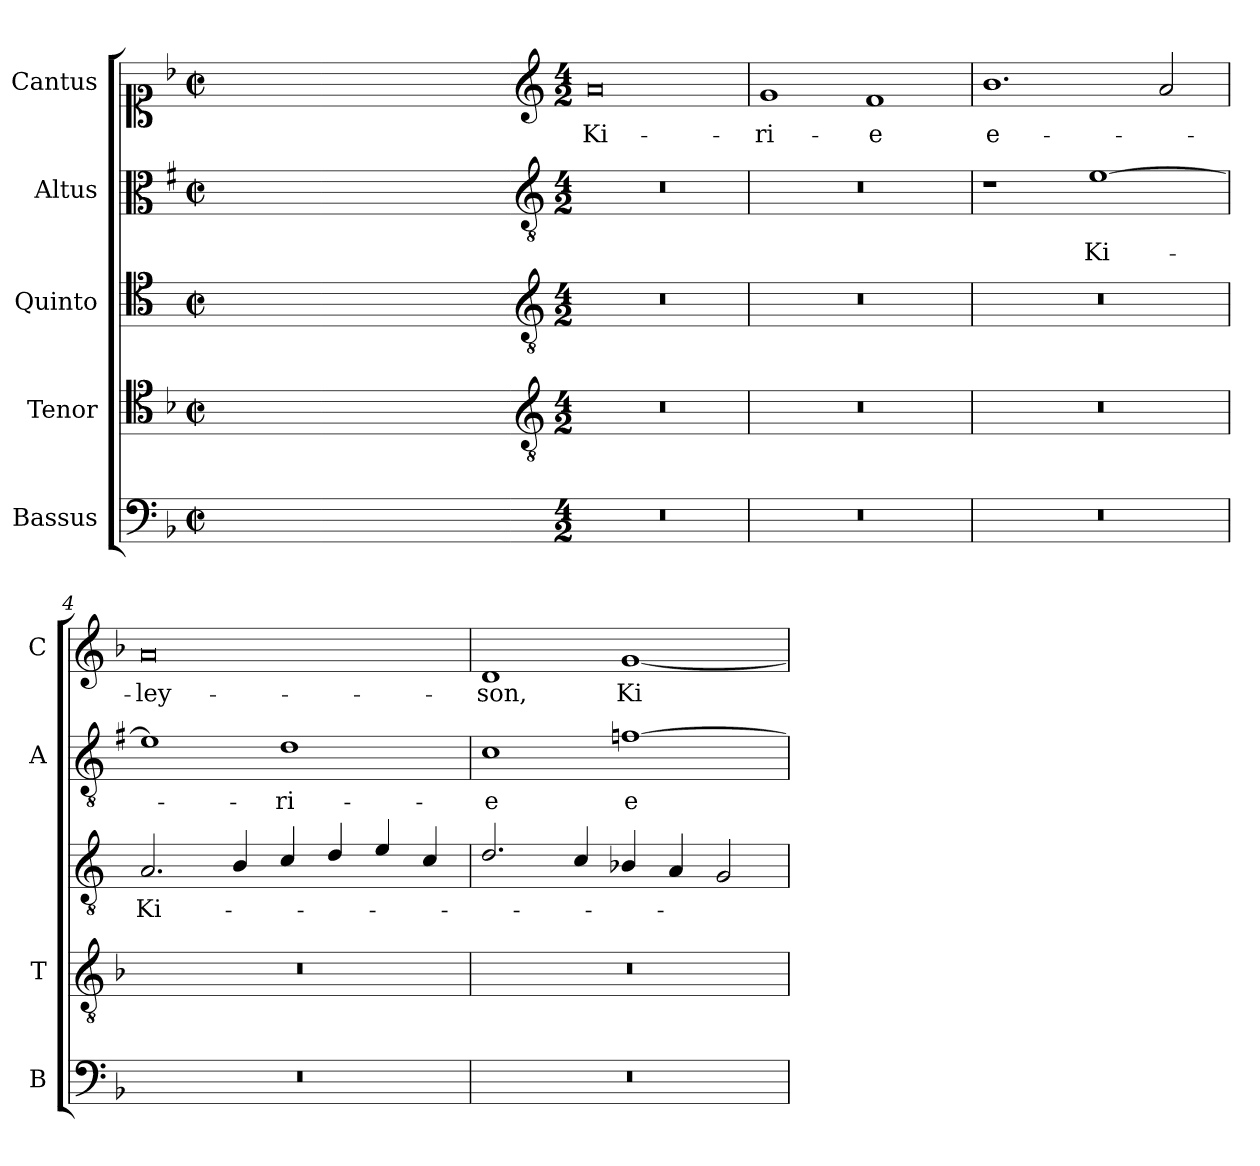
**kern	**kern	**kern	**text	**kern	**text	**kern	**text
*part5	*part4	*part3	*part3	*part2	*part2	*part1	*part1
*staff5	*staff4	*staff3	*staff3	*staff2	*staff2	*staff1	*staff1
*I"Bassus	*I"Tenor	*I"Quinto	*	*I"Altus	*	*I"Cantus	*
*I'B	*I'T	*	*	*I'A	*	*I'C	*
*clefF4	*clefC4	*clefC4	*	*clefC3	*	*clefC1	*
*	*	*ITrd4c7	*	*ITrd1c2	*	*	*
*k[b-]	*k[b-]	*k[b-]	*	*k[b-]	*	*k[b-]	*
*F:	*F:	*F:	*	*F:	*	*F:	*
*M2/2	*M2/2	*M2/2	*	*M2/2	*	*M2/2	*
*met(c|)	*met(c|)	*met(c|)	*	*met(c|)	*	*met(c|)	*
=	=	=	=	=	=	=	=
1ryy	1ryy	1ryy	.	1ryy	.	1ryy	.
=1X-	=1X-	=1X-	=1X-	=1X-	=1X-	=1X-	=1X-
4ryy	4ryy	4ryy	.	4ryy	.	4ryy	.
4ryy	4ryy	4ryy	.	4ryy	.	4ryy	.
4ryy	4ryy	4ryy	.	4ryy	.	4ryy	.
4ryy	4ryy	4ryy	.	4ryy	.	4ryy	.
=1-	=1-	=1-	=1-	=1-	=1-	=1-	=1-
*	*clefGv2	*clefGv2	*	*clefGv2	*	*clefG2	*
*M4/2	*M4/2	*M4/2	*	*M4/2	*	*M4/2	*
!	!	!	!	!	!	!	!LO:LY:b
0r	0r	0r	.	0r	.	0a	Ki-
=2	=2	=2	=2	=2	=2	=2	=2
!	!	!	!	!	!	!	!LO:LY:b
0r	0r	0r	.	0r	.	1g	-ri-
!	!	!	!	!	!	!	!LO:LY:b
.	.	.	.	.	.	1f	-e
=3	=3	=3	=3	=3	=3	=3	=3
!	!	!	!	!	!	!	!LO:LY:b
0r	0r	0r	.	1r	.	1.b-	e-
!	!	!	!	!	!LO:LY:b	!	!
.	.	.	.	[1d	Ki-	.	.
.	.	.	.	.	.	2a/	.
=4	=4	=4	=4	=4	=4	=4	=4
!	!	!	!LO:LY:b	!	!	!	!LO:LY:b
0r	0r	2.D/	Ki-	1d]	.	0a	-ley-
.	.	4E/	.	.	.	.	.
!	!	!	!	!	!LO:LY:b	!	!
.	.	4F/	.	1c	-ri-	.	.
.	.	4G/	.	.	.	.	.
.	.	4A/	.	.	.	.	.
.	.	4F/	.	.	.	.	.
=5	=5	=5	=5	=5	=5	=5	=5
!	!	!	!	!	!LO:LY:b	!	!LO:LY:b
0r	0r	2.G/	.	1B-	-e	1d	-son,
.	.	4F/	.	.	.	.	.
!	!	!	!	!	!LO:LY:b	!	!LO:LY:b
.	.	4E-X/	.	[1e-X	e-	[1g	Ki-
.	.	4D/	.	.	.	.	.
.	.	2C/	.	.	.	.	.
=	=	=	=	=	=	=	=
*-	*-	*-	*-	*-	*-	*-	*-
